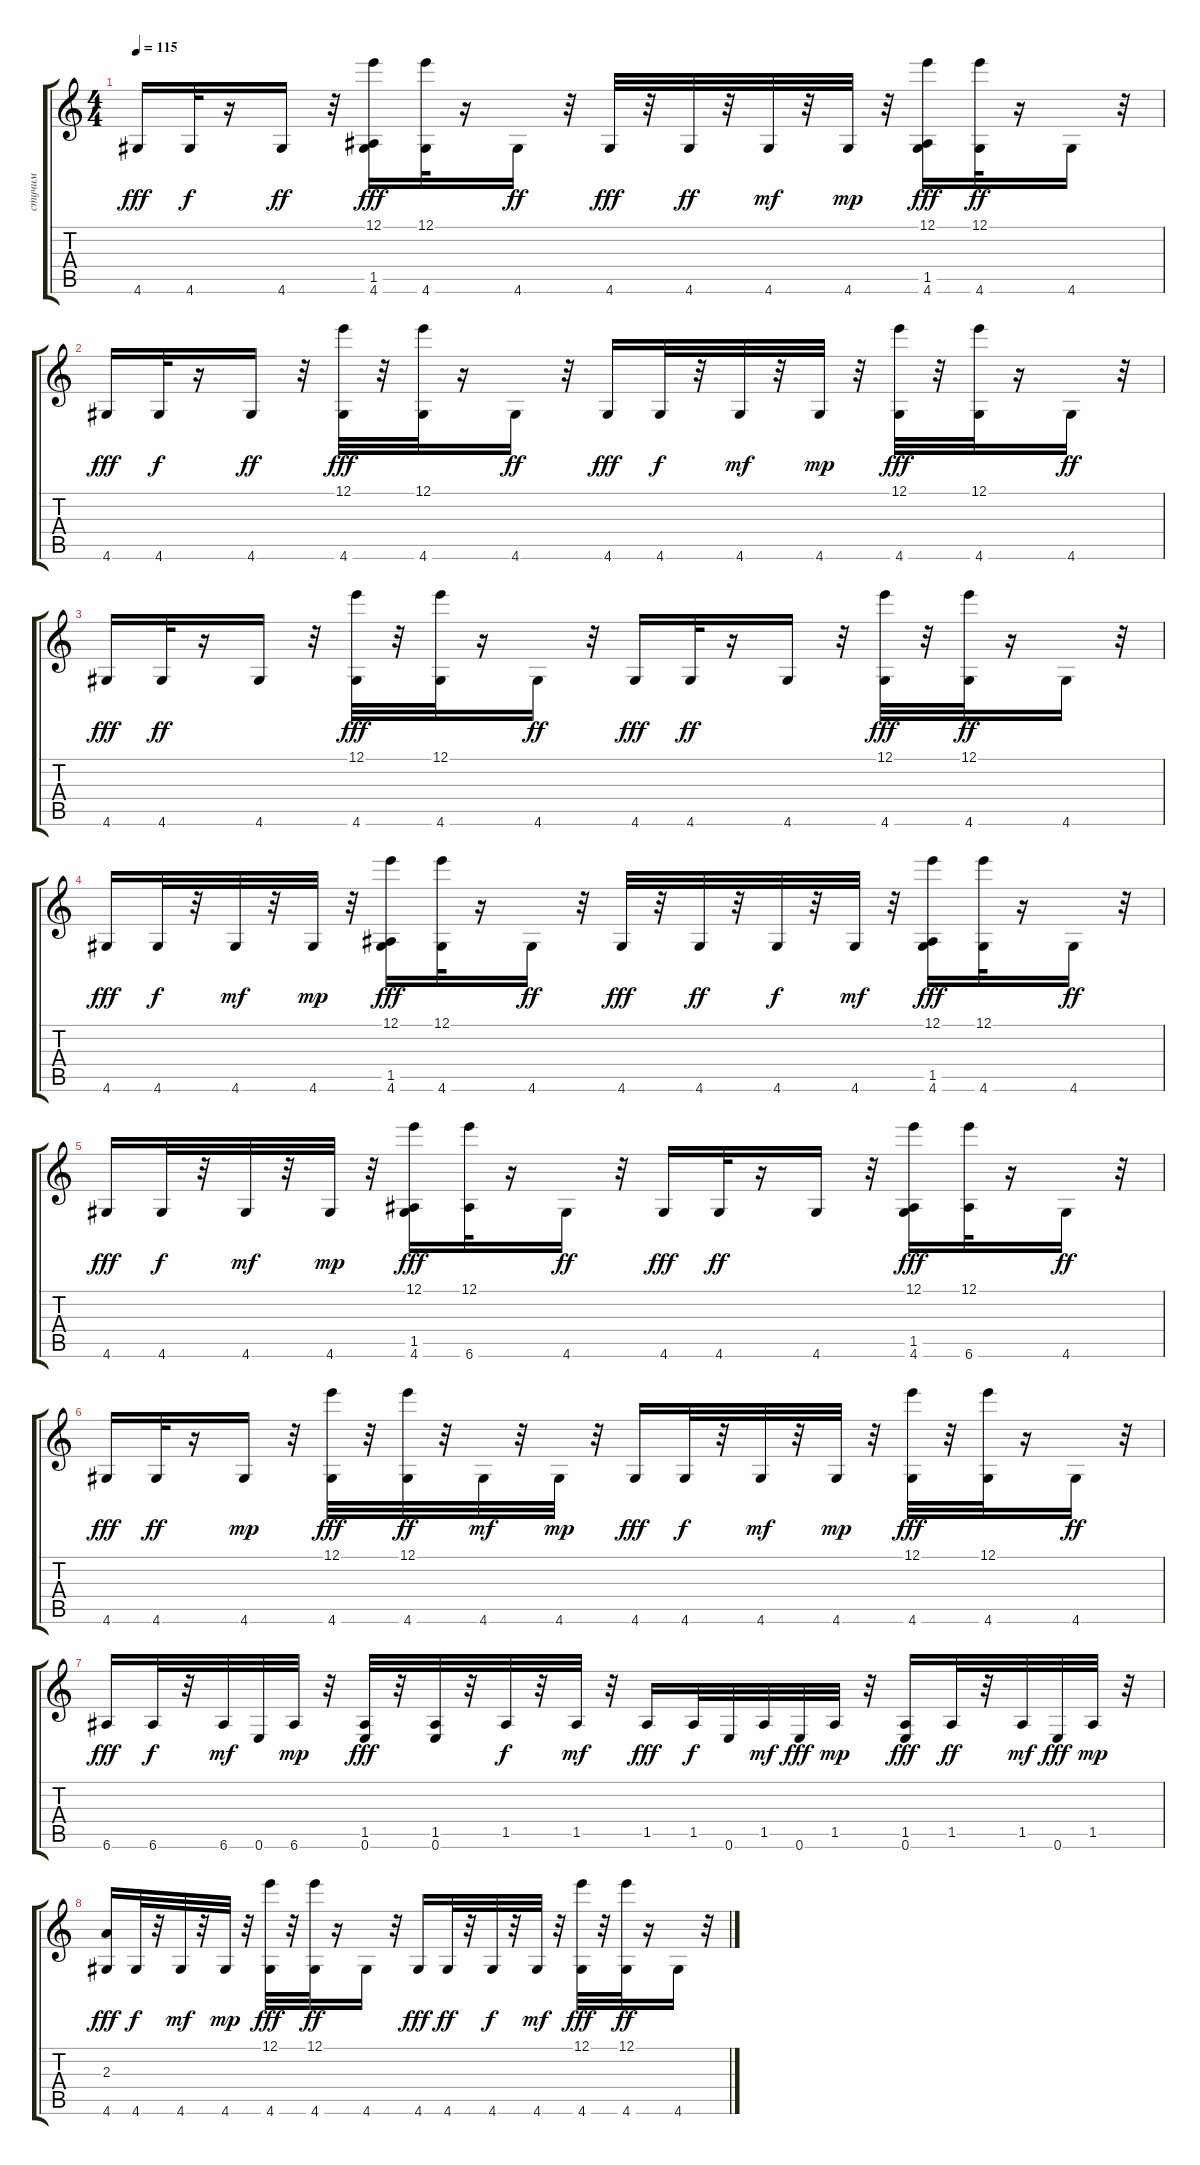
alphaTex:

\track ("стучим" "стучим") {instrument acousticguitarnylon}
\staff {score tabs}
\tuning (E4 B3 G3 D3 A2 E2) {hide}
\ts (4 4)
\tempo 115
\clef g2
\ks c
4.6.16{dy fff} 4.6.32{dy f} r.16 4.6.16{dy ff} r.32 (12.1 1.5 4.6).16{dy fff} (12.1 4.6).32 r.16 4.6.16{dy ff} r.32 4.6.32{dy fff} r.32 4.6.32{dy ff} r.32 4.6.32{dy mf} r.32 4.6.32{dy mp} r.32 (12.1 1.5 4.6).16{dy fff} (12.1 4.6).32{dy ff} r.16 4.6.16 r.32 |
4.6.16{dy fff} 4.6.32{dy f} r.16 4.6.16{dy ff} r.32 (12.1 4.6).32{dy fff} r.32 (12.1 4.6).32 r.16 4.6.16{dy ff} r.32 4.6.16{dy fff} 4.6.32{dy f} r.32 4.6.32{dy mf} r.32 4.6.32{dy mp} r.32 (12.1 4.6).32{dy fff} r.32 (12.1 4.6).32 r.16 4.6.16{dy ff} r.32 |
4.6.16{dy fff} 4.6.32{dy ff} r.16 4.6.16 r.32 (12.1 4.6).32{dy fff} r.32 (12.1 4.6).32 r.16 4.6.16{dy ff} r.32 4.6.16{dy fff} 4.6.32{dy ff} r.16 4.6.16 r.32 (12.1 4.6).32{dy fff} r.32 (12.1 4.6).32{dy ff} r.16 4.6.16 r.32 |
4.6.16{dy fff} 4.6.32{dy f} r.32 4.6.32{dy mf} r.32 4.6.32{dy mp} r.32 (12.1 1.5 4.6).16{dy fff} (12.1 4.6).32 r.16 4.6.16{dy ff} r.32 4.6.32{dy fff} r.32 4.6.32{dy ff} r.32 4.6.32{dy f} r.32 4.6.32{dy mf} r.32 (12.1 1.5 4.6).16{dy fff} (12.1 4.6).32 r.16 4.6.16{dy ff} r.32 |
4.6.16{dy fff} 4.6.32{dy f} r.32 4.6.32{dy mf} r.32 4.6.32{dy mp} r.32 (12.1 1.5 4.6).16{dy fff} (12.1 6.6).32 r.16 4.6.16{dy ff} r.32 4.6.16{dy fff} 4.6.32{dy ff} r.16 4.6.16 r.32 (12.1 1.5 4.6).16{dy fff} (12.1 6.6).32 r.16 4.6.16{dy ff} r.32 |
4.6.16{dy fff} 4.6.32{dy ff} r.16 4.6.16{dy mp} r.32 (12.1 4.6).32{dy fff} r.32 (12.1 4.6).32{dy ff} r.32 4.6.32{dy mf} r.32 4.6.32{dy mp} r.32 4.6.16{dy fff} 4.6.32{dy f} r.32 4.6.32{dy mf} r.32 4.6.32{dy mp} r.32 (12.1 4.6).32{dy fff} r.32 (12.1 4.6).32 r.16 4.6.16{dy ff} r.32 |
6.6.16{dy fff} 6.6.32{dy f} r.32 6.6.32{dy mf} 0.6.32 6.6.32{dy mp} r.32 (1.5 0.6).32{dy fff} r.32 (1.5 0.6).32 r.32 1.5.32{dy f} r.32 1.5.32{dy mf} r.32 1.5.16{dy fff} 1.5.32{dy f} 0.6.32 1.5.32{dy mf} 0.6.32{dy fff} 1.5.32{dy mp} r.32 (1.5 0.6).16{dy fff} 1.5.32{dy ff} r.32 1.5.32{dy mf} 0.6.32{dy fff} 1.5.32{dy mp} r.32 |
(2.3 4.6).16{dy fff} 4.6.32{dy f} r.32 4.6.32{dy mf} r.32 4.6.32{dy mp} r.32 (12.1 4.6).32{dy fff} r.32 (12.1 4.6).32{dy ff} r.16 4.6.16 r.32 4.6.16{dy fff} 4.6.32{dy ff} r.32 4.6.32{dy f} r.32 4.6.32{dy mf} r.32 (12.1 4.6).32{dy fff} r.32 (12.1 4.6).32{dy ff} r.16 4.6.16 r.32
